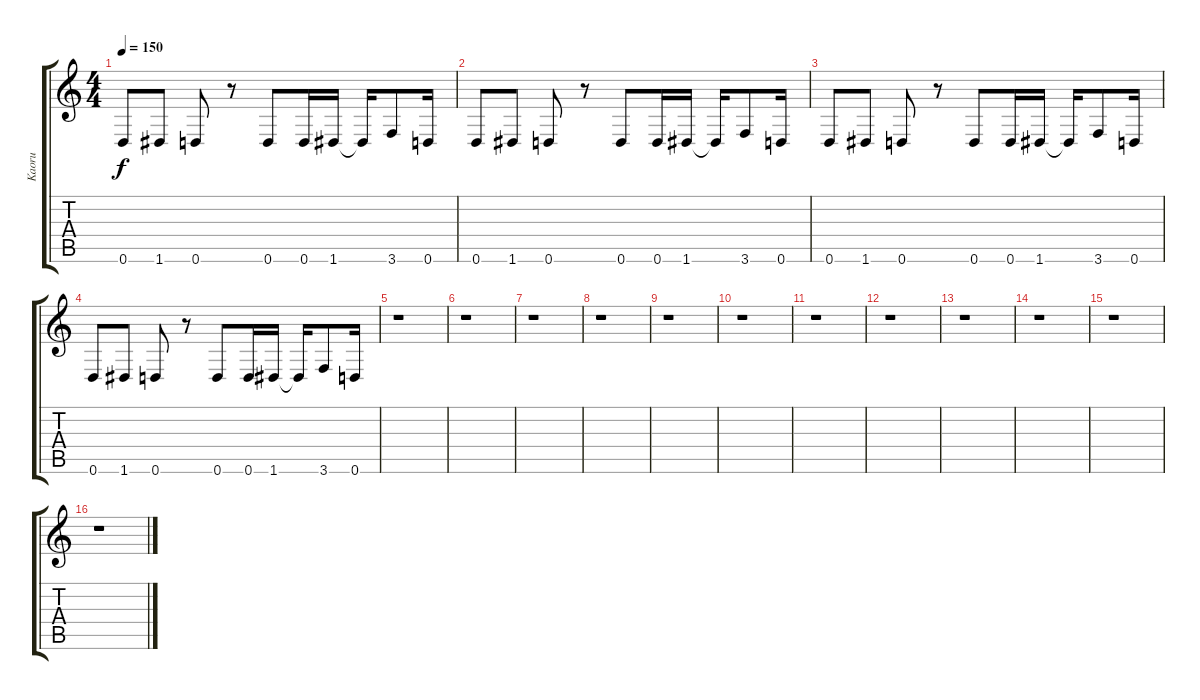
\track ("Kaoru" "Kaoru") {instrument distortionguitar}
\staff {score tabs}
\tuning (E4 B3 G3 D3 A2 D2) {hide}
\ts (4 4)
\tempo 150
\clef g2
\ks c
0.6.8{dy f} 1.6.8 0.6.8 r.8 0.6.8 0.6.16 1.6.16 1.6{t}.16 3.6.8 0.6.16 |
0.6.8 1.6.8 0.6.8 r.8 0.6.8 0.6.16 1.6.16 1.6{t}.16 3.6.8 0.6.16 |
0.6.8 1.6.8 0.6.8 r.8 0.6.8 0.6.16 1.6.16 1.6{t}.16 3.6.8 0.6.16 |
0.6.8 1.6.8 0.6.8 r.8 0.6.8 0.6.16 1.6.16 1.6{t}.16 3.6.8 0.6.16 |
r.1 |
r.1 |
r.1 |
r.1 |
r.1 |
r.1 |
r.1 |
r.1 |
r.1 |
r.1 |
r.1 |
r.1
